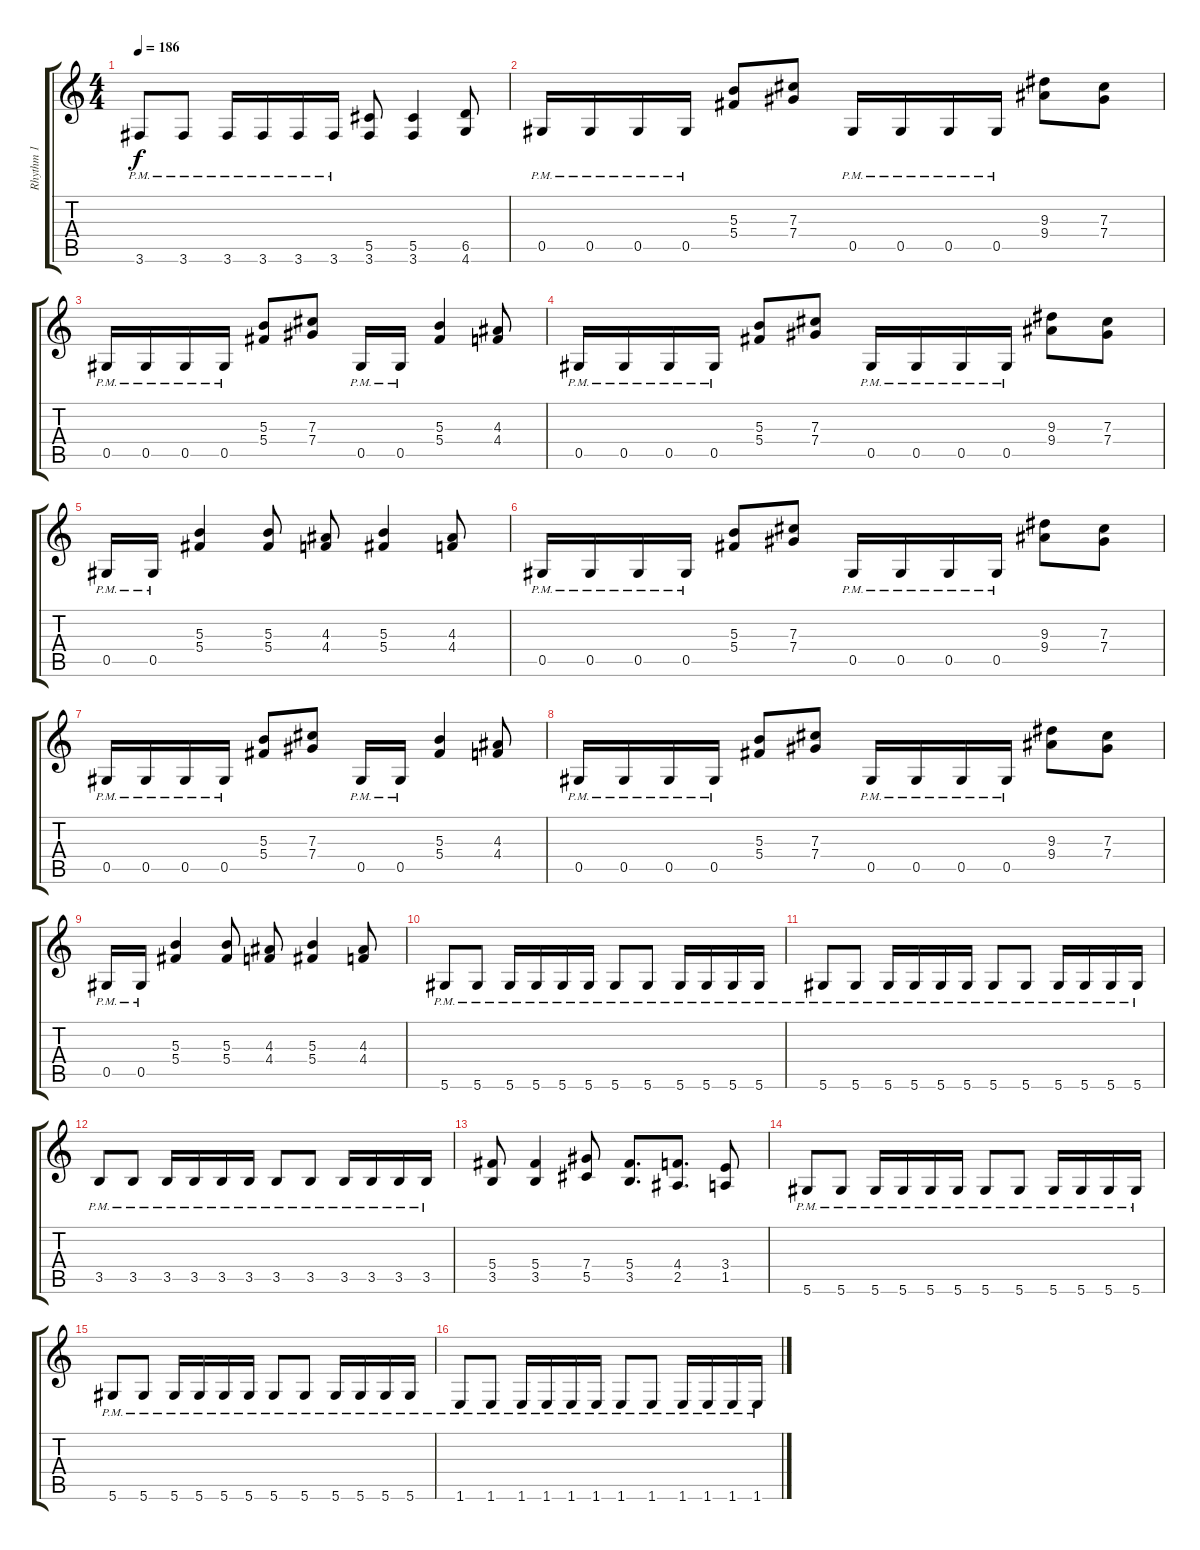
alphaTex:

\track ("Rhythm 1" "Rhythm 1") {instrument distortionguitar}
\staff {score tabs}
\tuning (Eb4 Bb3 Gb3 Db3 Ab2 Eb2) {hide}
\ts (4 4)
\tempo 186
\clef g2
\ks c
3.6{pm}.8{dy f} 3.6{pm}.8 3.6{pm}.16 3.6{pm}.16 3.6{pm}.16 3.6{pm}.16 (5.5 3.6).8 (5.5 3.6).4 (6.5 4.6).8 |
0.5{pm}.16 0.5{pm}.16 0.5{pm}.16 0.5{pm}.16 (5.3 5.4).8 (7.3 7.4).8 0.5{pm}.16 0.5{pm}.16 0.5{pm}.16 0.5{pm}.16 (9.3 9.4).8 (7.3 7.4).8 |
0.5{pm}.16 0.5{pm}.16 0.5{pm}.16 0.5{pm}.16 (5.3 5.4).8 (7.3 7.4).8 0.5{pm}.16 0.5{pm}.16 (5.3 5.4).4 (4.3 4.4).8 |
0.5{pm}.16 0.5{pm}.16 0.5{pm}.16 0.5{pm}.16 (5.3 5.4).8 (7.3 7.4).8 0.5{pm}.16 0.5{pm}.16 0.5{pm}.16 0.5{pm}.16 (9.3 9.4).8 (7.3 7.4).8 |
0.5{pm}.16 0.5{pm}.16 (5.3 5.4).4 (5.3 5.4).8 (4.3 4.4).8 (5.3 5.4).4 (4.3 4.4).8 |
0.5{pm}.16 0.5{pm}.16 0.5{pm}.16 0.5{pm}.16 (5.3 5.4).8 (7.3 7.4).8 0.5{pm}.16 0.5{pm}.16 0.5{pm}.16 0.5{pm}.16 (9.3 9.4).8 (7.3 7.4).8 |
0.5{pm}.16 0.5{pm}.16 0.5{pm}.16 0.5{pm}.16 (5.3 5.4).8 (7.3 7.4).8 0.5{pm}.16 0.5{pm}.16 (5.3 5.4).4 (4.3 4.4).8 |
0.5{pm}.16 0.5{pm}.16 0.5{pm}.16 0.5{pm}.16 (5.3 5.4).8 (7.3 7.4).8 0.5{pm}.16 0.5{pm}.16 0.5{pm}.16 0.5{pm}.16 (9.3 9.4).8 (7.3 7.4).8 |
0.5{pm}.16 0.5{pm}.16 (5.3 5.4).4 (5.3 5.4).8 (4.3 4.4).8 (5.3 5.4).4 (4.3 4.4).8 |
5.6{pm}.8 5.6{pm}.8 5.6{pm}.16 5.6{pm}.16 5.6{pm}.16 5.6{pm}.16 5.6{pm}.8 5.6{pm}.8 5.6{pm}.16 5.6{pm}.16 5.6{pm}.16 5.6{pm}.16 |
5.6{pm}.8 5.6{pm}.8 5.6{pm}.16 5.6{pm}.16 5.6{pm}.16 5.6{pm}.16 5.6{pm}.8 5.6{pm}.8 5.6{pm}.16 5.6{pm}.16 5.6{pm}.16 5.6{pm}.16 |
3.5{pm}.8 3.5{pm}.8 3.5{pm}.16 3.5{pm}.16 3.5{pm}.16 3.5{pm}.16 3.5{pm}.8 3.5{pm}.8 3.5{pm}.16 3.5{pm}.16 3.5{pm}.16 3.5{pm}.16 |
(5.4 3.5).8 (5.4 3.5).4 (7.4 5.5).8 (5.4 3.5).8{d} (4.4 2.5).8{d} (3.4 1.5).8 |
5.6{pm}.8 5.6{pm}.8 5.6{pm}.16 5.6{pm}.16 5.6{pm}.16 5.6{pm}.16 5.6{pm}.8 5.6{pm}.8 5.6{pm}.16 5.6{pm}.16 5.6{pm}.16 5.6{pm}.16 |
5.6{pm}.8 5.6{pm}.8 5.6{pm}.16 5.6{pm}.16 5.6{pm}.16 5.6{pm}.16 5.6{pm}.8 5.6{pm}.8 5.6{pm}.16 5.6{pm}.16 5.6{pm}.16 5.6{pm}.16 |
1.6{pm}.8 1.6{pm}.8 1.6{pm}.16 1.6{pm}.16 1.6{pm}.16 1.6{pm}.16 1.6{pm}.8 1.6{pm}.8 1.6{pm}.16 1.6{pm}.16 1.6{pm}.16 1.6{pm}.16
